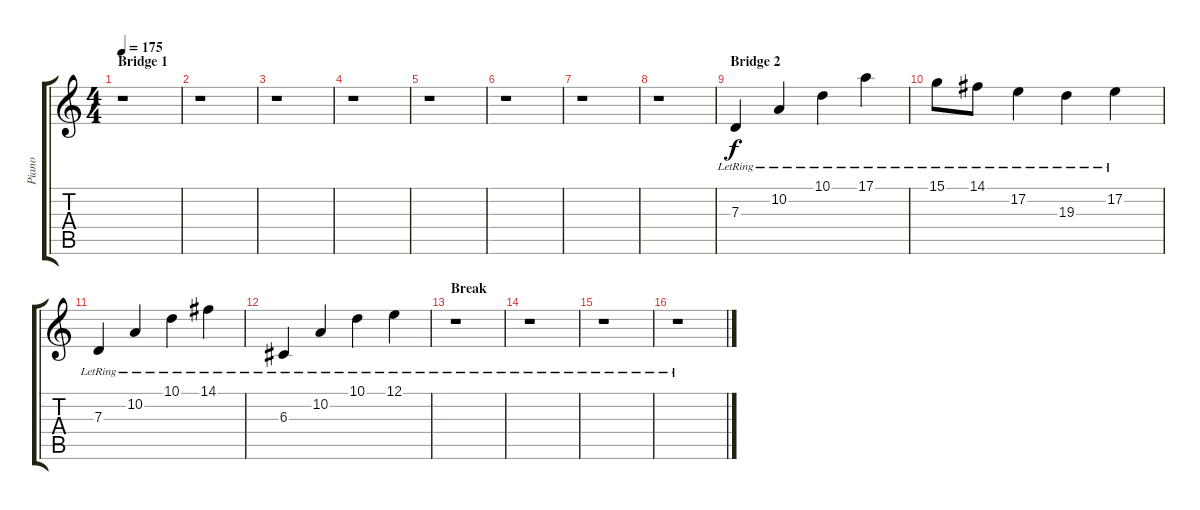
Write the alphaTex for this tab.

\track ("Piano" "Piano") {instrument acousticgrandpiano}
\staff {score tabs}
\tuning (E4 B3 G3 D3 A2 E2) {hide}
\ts (4 4)
\section ("" "Bridge 1")
\tempo 175
\clef g2
\ks c
r.1{dy f} |
r.1 |
r.1 |
r.1 |
r.1 |
r.1 |
r.1 |
r.1 |
\section ("" "Bridge 2")
7.3{lr}.4 10.2{lr}.4 10.1{lr}.4 17.1{lr}.4 |
15.1{lr}.8 14.1{lr}.8 17.2{lr}.4 19.3{lr}.4 17.2{lr}.4 |
7.3{lr}.4 10.2{lr}.4 10.1{lr}.4 14.1{lr}.4 |
6.3{lr}.4 10.2{lr}.4 10.1{lr}.4 12.1{lr}.4 |
\section ("" "Break")
r.1 |
r.1 |
r.1 |
r.1
